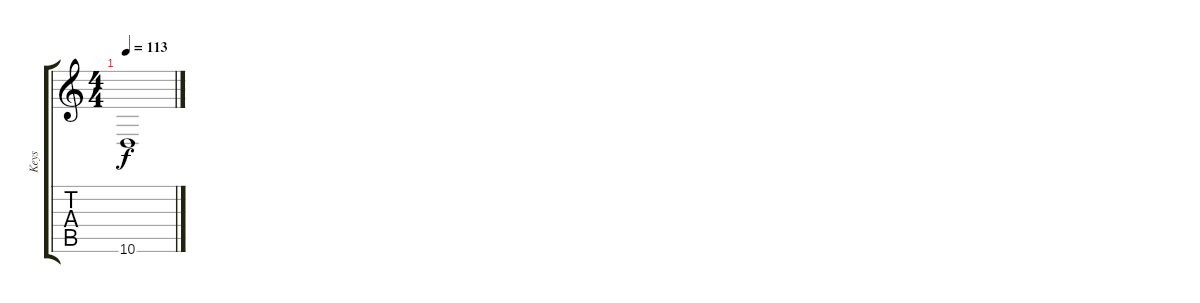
\track ("Keys" "Keys") {instrument choiraahs}
\staff {score tabs}
\tuning (E4 B3 G3 D3 A2 E2) {hide}
\ts (4 4)
\tempo 113
\clef g2
\ks c
10.6{t}.1{dy f}
